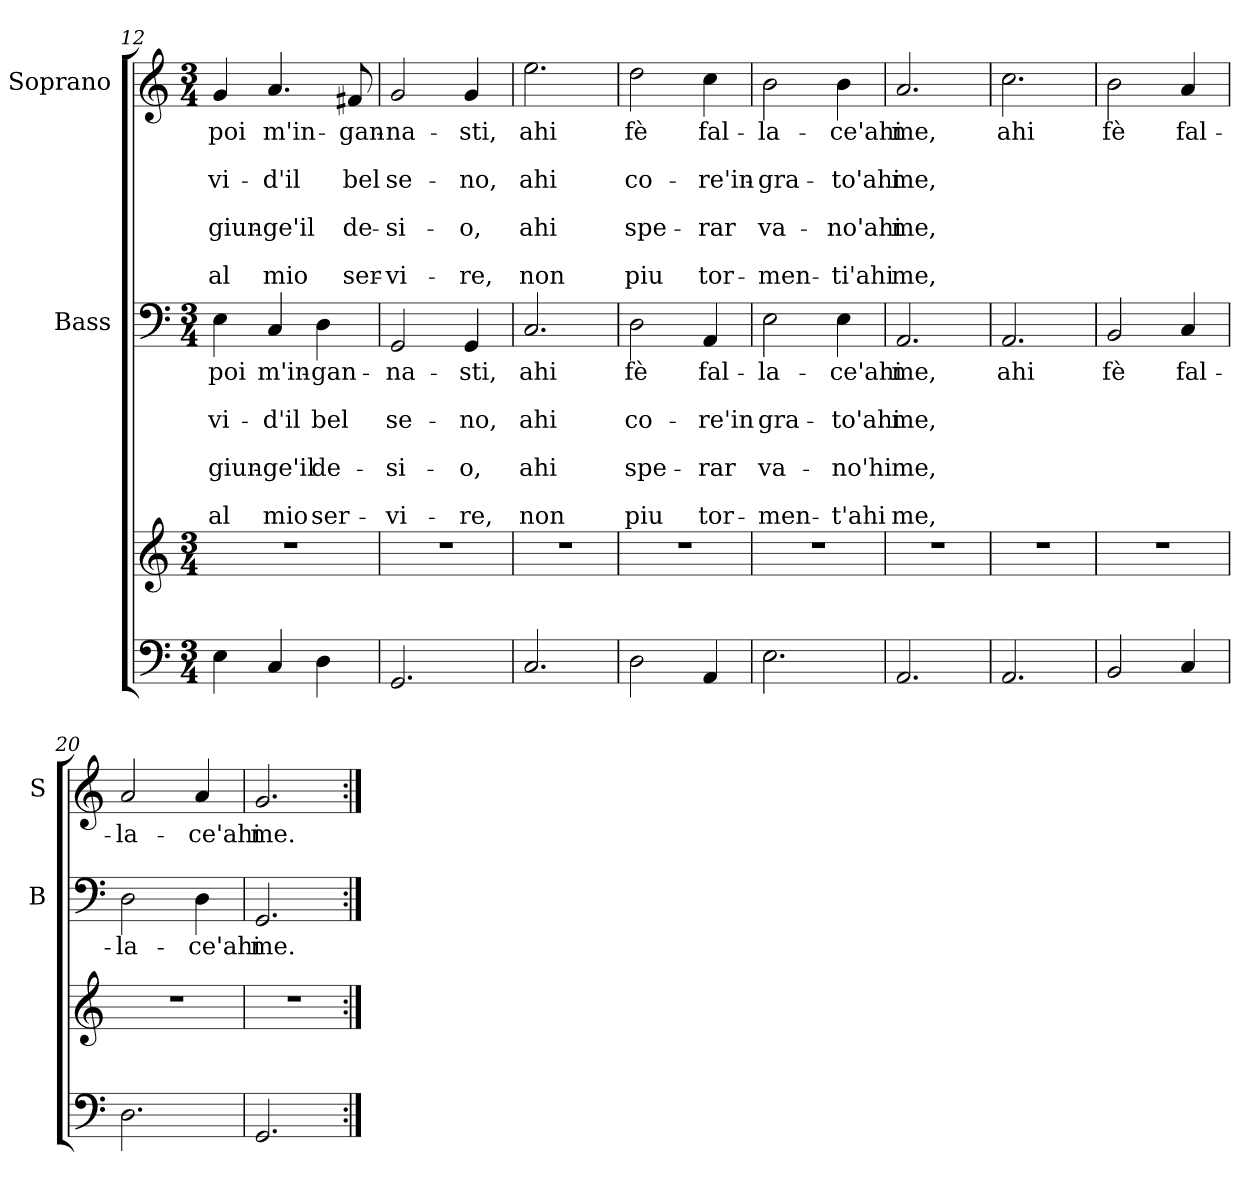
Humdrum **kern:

**kern	**kern	**kern	**text	**text	**text	**text	**text	**text	**text	**kern	**text	**text	**text	**text	**text	**text	**text
*part3	*part3	*part2	*part2	*part2	*part2	*part2	*part2	*part2	*part2	*part1	*part1	*part1	*part1	*part1	*part1	*part1	*part1
*staff4	*staff3	*staff2	*staff2	*staff2	*staff2	*staff2	*staff2	*staff2	*staff2	*staff1	*staff1	*staff1	*staff1	*staff1	*staff1	*staff1	*staff1
*	*	*I"Bass	*	*	*	*	*	*	*	*I"Soprano	*	*	*	*	*	*	*
*	*	*I'B	*	*	*	*	*	*	*	*I'S	*	*	*	*	*	*	*
*clefF4	*clefG2	*clefF4	*	*	*	*	*	*	*	*clefG2	*	*	*	*	*	*	*
*k[]	*k[]	*k[]	*	*	*	*	*	*	*	*k[]	*	*	*	*	*	*	*
*C:	*C:	*C:	*	*	*	*	*	*	*	*C:	*	*	*	*	*	*	*
*M3/4	*M3/4	*M3/4	*	*	*	*	*	*	*	*M3/4	*	*	*	*	*	*	*
=12	=12	=12	=12	=12	=12	=12	=12	=12	=12	=12	=12	=12	=12	=12	=12	=12	=12
!	!	!	!LO:LY:b	!	!LO:LY:b	!	!LO:LY:b	!	!LO:LY:b	!	!LO:LY:b	!	!LO:LY:b	!	!LO:LY:b	!	!LO:LY:b
4E\	2.r	4E\	poi	.	vi-	.	giun-	.	al	4g/	poi	.	vi-	.	giun-	.	al
!	!	!	!LO:LY:b	!	!LO:LY:b	!	!LO:LY:b	!	!LO:LY:b	!	!LO:LY:b	!	!LO:LY:b	!	!LO:LY:b	!	!LO:LY:b
4C/	.	4C/	m'in-	.	-d'il	.	-ge'il	.	mio	4.a/	m'in-	.	-d'il	.	-ge'il	.	mio
!	!	!	!LO:LY:b	!	!LO:LY:b	!	!LO:LY:b	!	!LO:LY:b	!	!	!	!	!	!	!	!
4D\	.	4D\	-gan-	.	bel	.	de-	.	ser-	.	.	.	.	.	.	.	.
!	!	!	!	!	!	!	!	!	!	!	!LO:LY:b	!	!LO:LY:b	!	!LO:LY:b	!	!LO:LY:b
.	.	.	.	.	.	.	.	.	.	8f#X/	-gan-	.	bel	.	de-	.	ser-
=13	=13	=13	=13	=13	=13	=13	=13	=13	=13	=13	=13	=13	=13	=13	=13	=13	=13
!	!	!	!LO:LY:b	!	!LO:LY:b	!	!LO:LY:b	!	!LO:LY:b	!	!LO:LY:b	!	!LO:LY:b	!	!LO:LY:b	!	!LO:LY:b
2.GG/	2.r	2GG/	-na-	.	se-	.	-si-	.	-vi-	2g/	-na-	.	se-	.	-si-	.	-vi-
!	!	!	!LO:LY:b	!	!LO:LY:b	!	!LO:LY:b	!	!LO:LY:b	!	!LO:LY:b	!	!LO:LY:b	!	!LO:LY:b	!	!LO:LY:b
.	.	4GG/	-sti,	.	-no,	.	-o,	.	-re,	4g/	-sti,	.	-no,	.	-o,	.	-re,
=14	=14	=14	=14	=14	=14	=14	=14	=14	=14	=14	=14	=14	=14	=14	=14	=14	=14
!	!	!	!LO:LY:b	!	!LO:LY:b	!	!LO:LY:b	!	!LO:LY:b	!	!LO:LY:b	!	!LO:LY:b	!	!LO:LY:b	!	!LO:LY:b
2.C/	2.r	2.C/	ahi	.	ahi	.	ahi	.	non	2.ee\	ahi	.	ahi	.	ahi	.	non
=15	=15	=15	=15	=15	=15	=15	=15	=15	=15	=15	=15	=15	=15	=15	=15	=15	=15
!	!	!	!LO:LY:b	!	!LO:LY:b	!	!LO:LY:b	!	!LO:LY:b	!	!LO:LY:b	!	!LO:LY:b	!	!LO:LY:b	!	!LO:LY:b
2D\	2.r	2D\	fè	.	co-	.	spe-	.	piu	2dd\	fè	.	co-	.	spe-	.	piu
!	!	!	!LO:LY:b	!	!LO:LY:b	!	!LO:LY:b	!	!LO:LY:b	!	!LO:LY:b	!	!LO:LY:b	!	!LO:LY:b	!	!LO:LY:b
4AA/	.	4AA/	fal-	.	-re'in	.	-rar	.	tor-	4cc\	fal-	.	-re'in-	.	-rar	.	tor-
!!LO:LB:g=z
=16	=16	=16	=16	=16	=16	=16	=16	=16	=16	=16	=16	=16	=16	=16	=16	=16	=16
!	!	!	!LO:LY:b	!	!LO:LY:b	!	!LO:LY:b	!	!LO:LY:b	!	!LO:LY:b	!	!LO:LY:b	!	!LO:LY:b	!	!LO:LY:b
2.E\	2.r	2E\	-la-	.	gra-	.	va-	.	-men-	2b\	-la-	.	-gra-	.	va-	.	-men-
!	!	!	!LO:LY:b	!	!LO:LY:b	!	!LO:LY:b	!	!LO:LY:b	!	!LO:LY:b	!	!LO:LY:b	!	!LO:LY:b	!	!LO:LY:b
.	.	4E\	-ce'ahi	.	-to'ahi	.	-no'hi	.	-t'ahi	4b\	-ce'ahi	.	-to'ahi	.	-no'ahi	.	-ti'ahi
=17	=17	=17	=17	=17	=17	=17	=17	=17	=17	=17	=17	=17	=17	=17	=17	=17	=17
!	!	!	!LO:LY:b	!	!LO:LY:b	!	!LO:LY:b	!	!LO:LY:b	!	!LO:LY:b	!	!LO:LY:b	!	!LO:LY:b	!	!LO:LY:b
2.AA/	2.r	2.AA/	me,	.	me,	.	me,	.	me,	2.a/	me,	.	me,	.	me,	.	me,
=18	=18	=18	=18	=18	=18	=18	=18	=18	=18	=18	=18	=18	=18	=18	=18	=18	=18
!	!	!	!LO:LY:b	!	!	!	!	!	!	!	!LO:LY:b	!	!	!	!	!	!
2.AA/	2.r	2.AA/	ahi	.	.	.	.	.	.	2.cc\	ahi	.	.	.	.	.	.
=19	=19	=19	=19	=19	=19	=19	=19	=19	=19	=19	=19	=19	=19	=19	=19	=19	=19
!	!	!	!LO:LY:b	!	!	!	!	!	!	!	!LO:LY:b	!	!	!	!	!	!
2BB/	2.r	2BB/	fè	.	.	.	.	.	.	2b\	fè	.	.	.	.	.	.
!	!	!	!LO:LY:b	!	!	!	!	!	!	!	!LO:LY:b	!	!	!	!	!	!
4C/	.	4C/	fal-	.	.	.	.	.	.	4a/	fal-	.	.	.	.	.	.
=20	=20	=20	=20	=20	=20	=20	=20	=20	=20	=20	=20	=20	=20	=20	=20	=20	=20
!	!	!	!LO:LY:b	!	!	!	!	!	!	!	!LO:LY:b	!	!	!	!	!	!
2.D\	2.r	2D\	-la-	.	.	.	.	.	.	2a/	-la-	.	.	.	.	.	.
!	!	!	!LO:LY:b	!	!	!	!	!	!	!	!LO:LY:b	!	!	!	!	!	!
.	.	4D\	-ce'ahi	.	.	.	.	.	.	4a/	-ce'ahi	.	.	.	.	.	.
=21	=21	=21	=21	=21	=21	=21	=21	=21	=21	=21	=21	=21	=21	=21	=21	=21	=21
!	!	!	!LO:LY:b	!	!	!	!	!	!	!	!LO:LY:b	!	!	!	!	!	!
2.GG/	2.r	2.GG/	me.	.	.	.	.	.	.	2.g/	me.	.	.	.	.	.	.
=:|!	=:|!	=:|!	=:|!	=:|!	=:|!	=:|!	=:|!	=:|!	=:|!	=:|!	=:|!	=:|!	=:|!	=:|!	=:|!	=:|!	=:|!
*-	*-	*-	*-	*-	*-	*-	*-	*-	*-	*-	*-	*-	*-	*-	*-	*-	*-
